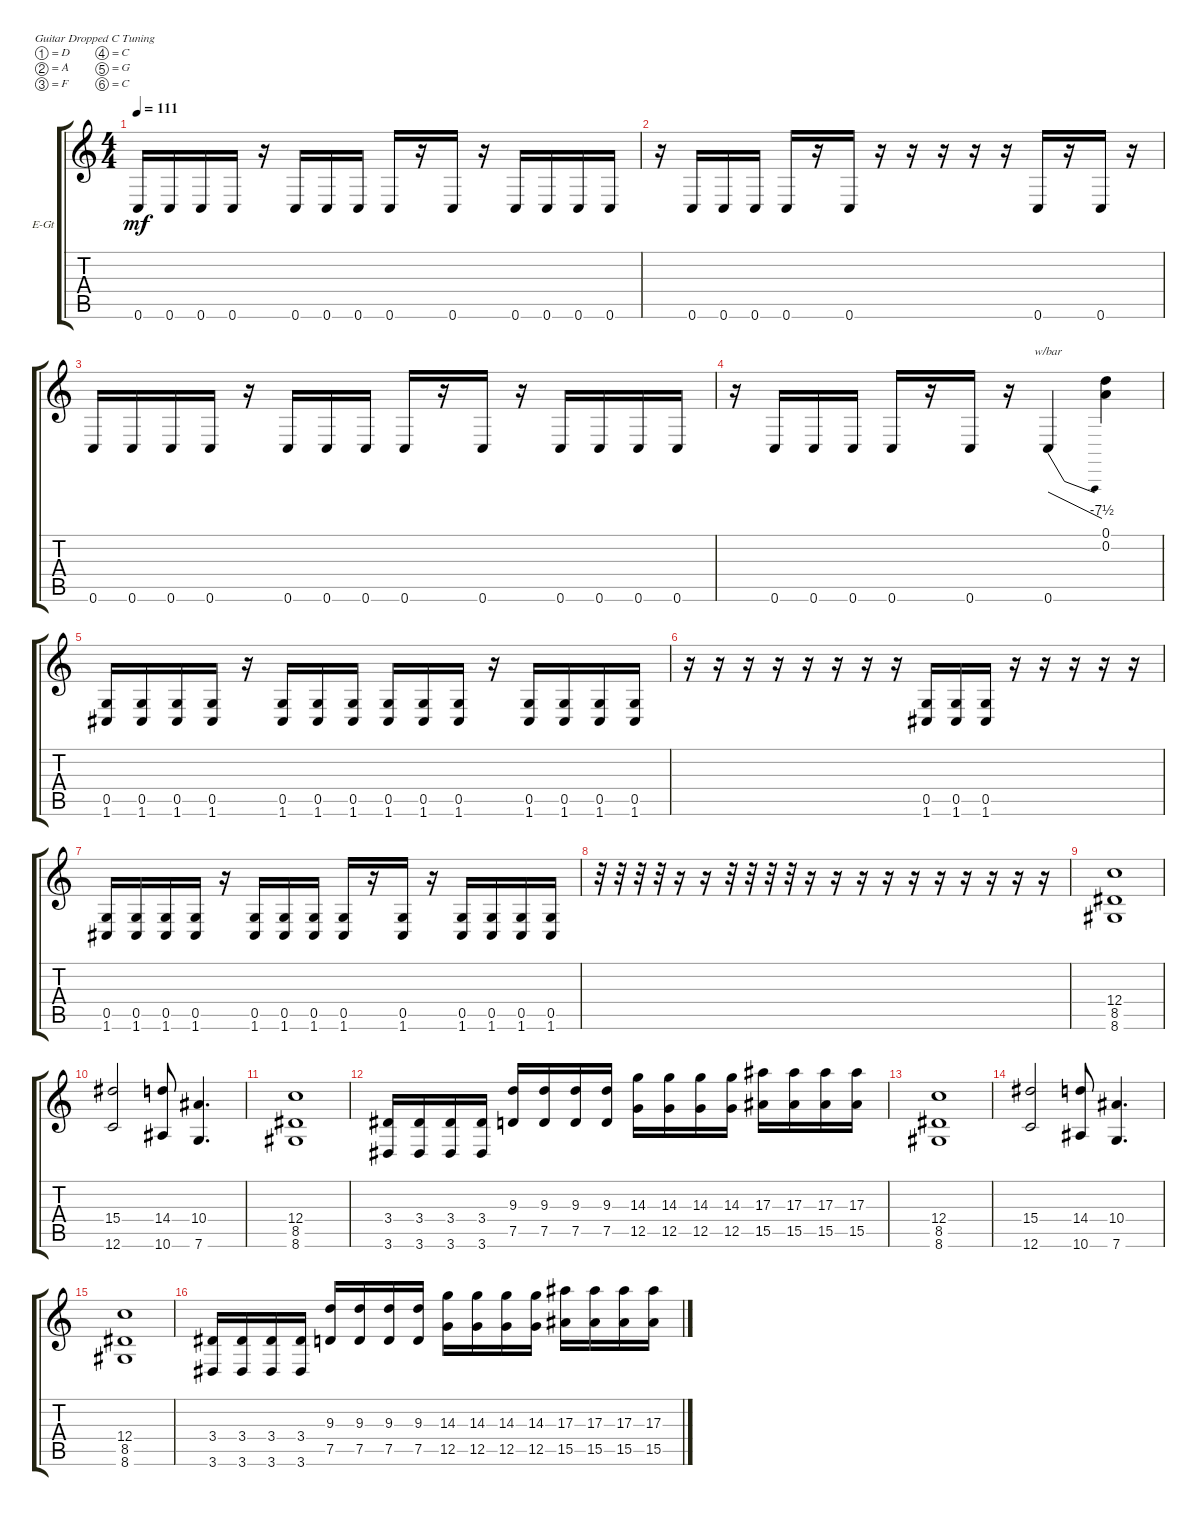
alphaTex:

\defaultSystemsLayout 4
\bracketExtendMode groupsimilarinstruments
\firstSystemTrackNameOrientation horizontal
\otherSystemsTrackNameOrientation horizontal
\track ("Electric Guitar Right" "E-Gt") {instrument overdrivenguitar}
\staff {score tabs}
\tuning (D4 A3 F3 C3 G2 C2)
\ts (4 4)
\tempo 111
\clef g2
\ks c
0.6.16{dy mf} 0.6.16 0.6.16 0.6.16 r.16 0.6.16 0.6.16 0.6.16 0.6.16 r.16 0.6.16 r.16 0.6.16 0.6.16 0.6.16 0.6.16 |
r.16 0.6.16 0.6.16 0.6.16 0.6.16 r.16 0.6.16 r.16 r.16 r.16 r.16 r.16 0.6.16 r.16 0.6.16 r.16 |
0.6.16 0.6.16 0.6.16 0.6.16 r.16 0.6.16 0.6.16 0.6.16 0.6.16 r.16 0.6.16 r.16 0.6.16 0.6.16 0.6.16 0.6.16 |
r.16 0.6.16 0.6.16 0.6.16 0.6.16 r.16 0.6.16 r.16 0.6.4{tbe (dive default 0 0 60 -30)} (0.2 0.1).4 |
(1.6 0.5).16 (1.6 0.5).16 (1.6 0.5).16 (1.6 0.5).16 r.16 (1.6 0.5).16 (1.6 0.5).16 (1.6 0.5).16 (1.6 0.5).16 (1.6 0.5).16 (1.6 0.5).16 r.16 (1.6 0.5).16 (1.6 0.5).16 (1.6 0.5).16 (1.6 0.5).16 |
r.16 r.16 r.16 r.16 r.16 r.16 r.16 r.16 (1.6 0.5).16 (1.6 0.5).16 (1.6 0.5).16 r.16 r.16 r.16 r.16 r.16 |
(1.6 0.5).16 (1.6 0.5).16 (1.6 0.5).16 (1.6 0.5).16 r.16 (1.6 0.5).16 (1.6 0.5).16 (1.6 0.5).16 (1.6 0.5).16 r.16 (1.6 0.5).16 r.16 (1.6 0.5).16 (1.6 0.5).16 (1.6 0.5).16 (1.6 0.5).16 |
r.32 r.32 r.32 r.32 r.16 r.16 r.32 r.32 r.32 r.32 r.16 r.16 r.16 r.16 r.16 r.16 r.16 r.16 r.16 r.16 |
(8.6 8.5 12.4).1 |
(12.6 15.4).2 (10.6 14.4).8 (7.6 10.4).4{d} |
(8.6 8.5 12.4).1 |
(3.6 3.4).16 (3.6 3.4).16 (3.6 3.4).16 (3.6 3.4).16 (7.5 9.3).16 (7.5 9.3).16 (7.5 9.3).16 (7.5 9.3).16 (12.5 14.3).16 (12.5 14.3).16 (12.5 14.3).16 (12.5 14.3).16 (15.5 17.3).16 (15.5 17.3).16 (15.5 17.3).16 (17.3 15.5).16 |
(8.6 8.5 12.4).1 |
(12.6 15.4).2 (10.6 14.4).8 (7.6 10.4).4{d} |
(8.6 8.5 12.4).1 |
(3.6 3.4).16 (3.6 3.4).16 (3.6 3.4).16 (3.6 3.4).16 (7.5 9.3).16 (7.5 9.3).16 (7.5 9.3).16 (7.5 9.3).16 (12.5 14.3).16 (12.5 14.3).16 (12.5 14.3).16 (12.5 14.3).16 (15.5 17.3).16 (15.5 17.3).16 (15.5 17.3).16 (15.5 17.3).16
